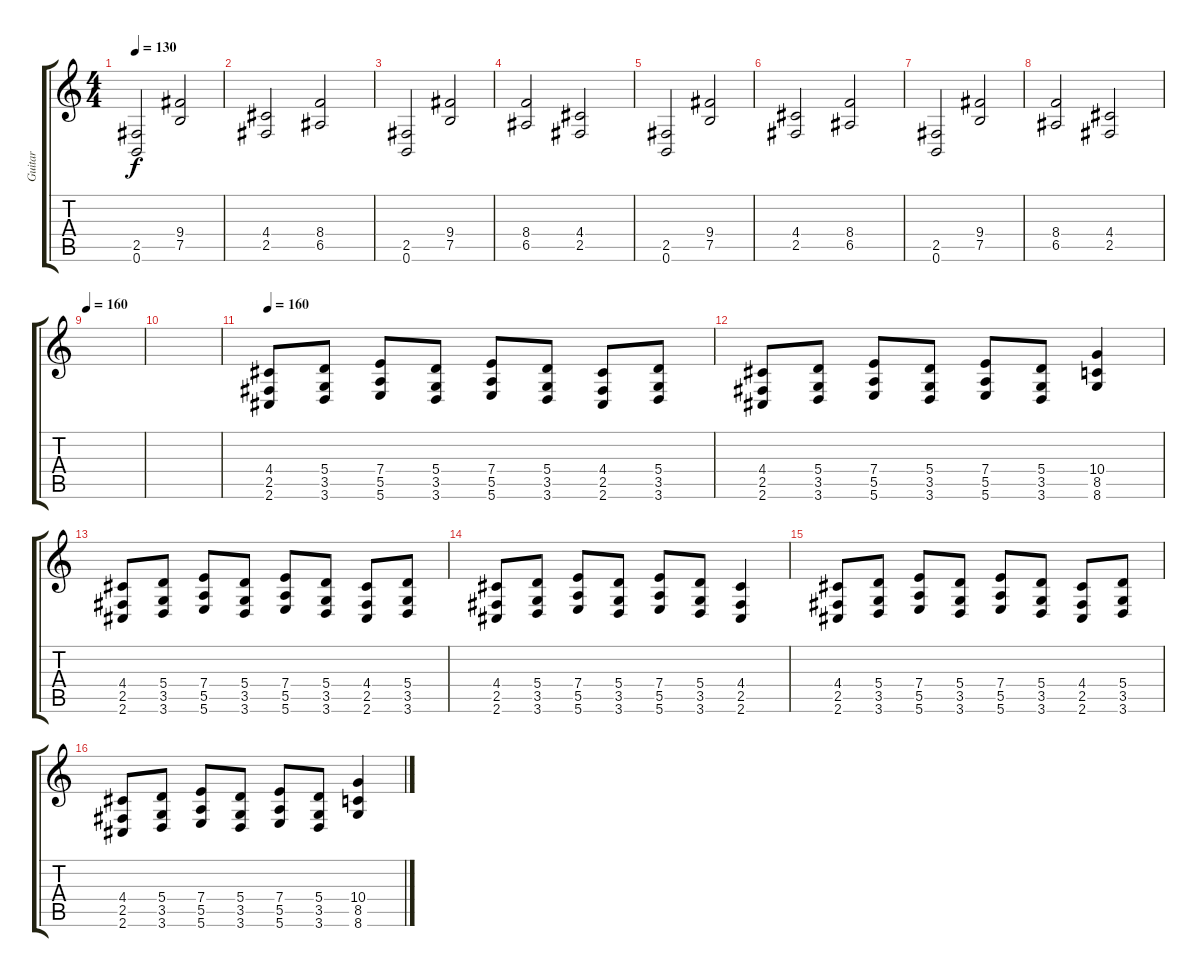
\track ("Guitar" "Guitar") {instrument overdrivenguitar}
\staff {score tabs}
\tuning (B3 Gb3 D3 A2 E2 B1) {hide}
\ts (4 4)
\tempo 130
\clef g2
\ks c
(2.5 0.6).2{dy f} (9.4 7.5).2 |
(4.4 2.5).2 (8.4 6.5).2 |
(2.5 0.6).2 (9.4 7.5).2 |
(8.4 6.5).2 (4.4 2.5).2 |
(2.5 0.6).2 (9.4 7.5).2 |
(4.4 2.5).2 (8.4 6.5).2 |
(2.5 0.6).2 (9.4 7.5).2 |
(8.4 6.5).2 (4.4 2.5).2 |
\tempo 160
|
|
\tempo 160
(4.4 2.5 2.6).8 (5.4 3.5 3.6).8 (7.4 5.5 5.6).8 (5.4 3.5 3.6).8 (7.4 5.5 5.6).8 (5.4 3.5 3.6).8 (4.4 2.5 2.6).8 (5.4 3.5 3.6).8 |
(4.4 2.5 2.6).8 (5.4 3.5 3.6).8 (7.4 5.5 5.6).8 (5.4 3.5 3.6).8 (7.4 5.5 5.6).8 (5.4 3.5 3.6).8 (10.4 8.5 8.6).4 |
(4.4 2.5 2.6).8 (5.4 3.5 3.6).8 (7.4 5.5 5.6).8 (5.4 3.5 3.6).8 (7.4 5.5 5.6).8 (5.4 3.5 3.6).8 (4.4 2.5 2.6).8 (5.4 3.5 3.6).8 |
(4.4 2.5 2.6).8 (5.4 3.5 3.6).8 (7.4 5.5 5.6).8 (5.4 3.5 3.6).8 (7.4 5.5 5.6).8 (5.4 3.5 3.6).8 (4.4 2.5 2.6).4 |
(4.4 2.5 2.6).8 (5.4 3.5 3.6).8 (7.4 5.5 5.6).8 (5.4 3.5 3.6).8 (7.4 5.5 5.6).8 (5.4 3.5 3.6).8 (4.4 2.5 2.6).8 (5.4 3.5 3.6).8 |
(4.4 2.5 2.6).8 (5.4 3.5 3.6).8 (7.4 5.5 5.6).8 (5.4 3.5 3.6).8 (7.4 5.5 5.6).8 (5.4 3.5 3.6).8 (10.4 8.5 8.6).4
